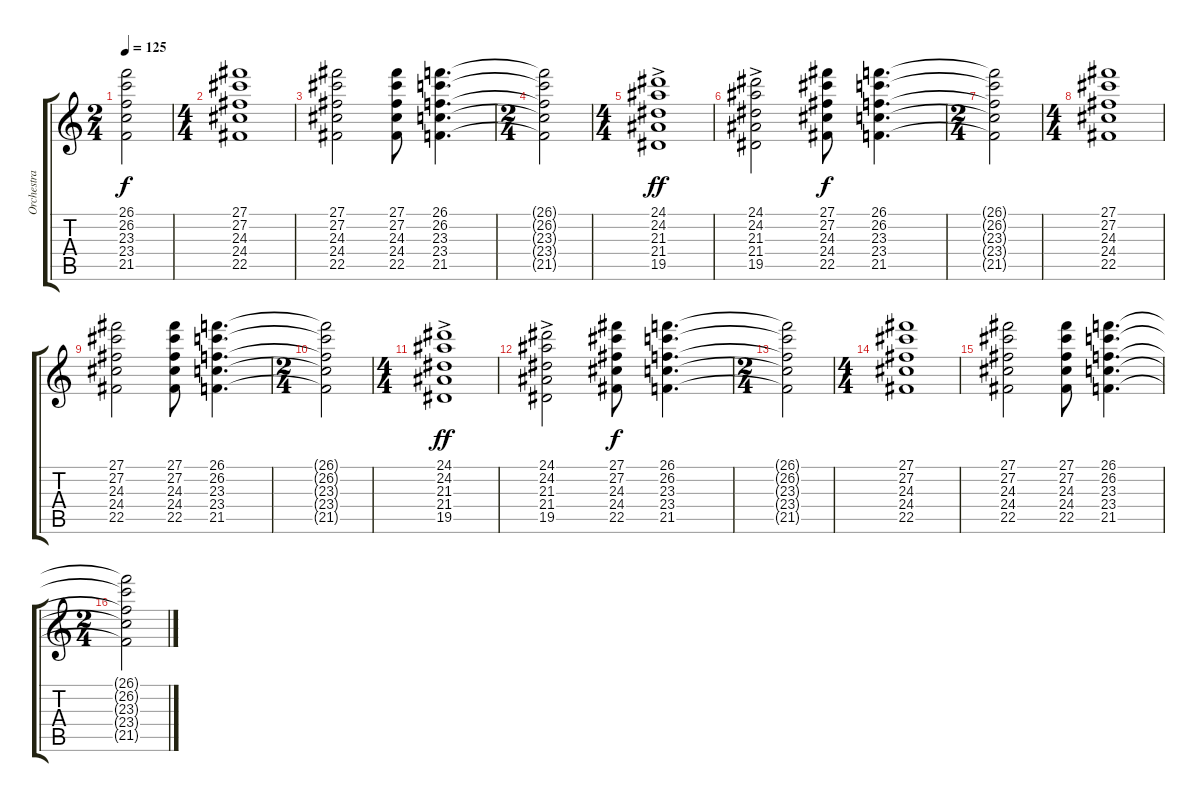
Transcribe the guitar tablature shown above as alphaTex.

\track ("Orchestra" "Orchestra") {instrument stringensemble1}
\staff {score tabs}
\tuning (Eb4 Bb3 Gb3 Db3 Ab2 Eb2) {hide}
\ts (2 4)
\tempo 125
\clef g2
\ks c
(26.1{t} 26.2{t} 23.3{t} 23.4{t} 21.5{t}).2{dy f} |
\ts (4 4)
(27.1 27.2 24.3 24.4 22.5).1 |
(27.1 27.2 24.3 24.4 22.5).2 (27.1 27.2 24.3 24.4 22.5).8 (26.1 26.2 23.3 23.4 21.5).4{d} |
\ts (2 4)
(26.1{t} 26.2{t} 23.3{t} 23.4{t} 21.5{t}).2 |
\ts (4 4)
(24.1{ac} 24.2{ac} 21.3{ac} 21.4{ac} 19.5{ac}).1{dy ff} |
(24.1{ac} 24.2{ac} 21.3{ac} 21.4{ac} 19.5{ac}).2 (27.1 27.2 24.3 24.4 22.5).8{dy f} (26.1 26.2 23.3 23.4 21.5).4{d} |
\ts (2 4)
(26.1{t} 26.2{t} 23.3{t} 23.4{t} 21.5{t}).2 |
\ts (4 4)
(27.1 27.2 24.3 24.4 22.5).1 |
(27.1 27.2 24.3 24.4 22.5).2 (27.1 27.2 24.3 24.4 22.5).8 (26.1 26.2 23.3 23.4 21.5).4{d} |
\ts (2 4)
(26.1{t} 26.2{t} 23.3{t} 23.4{t} 21.5{t}).2 |
\ts (4 4)
(24.1{ac} 24.2{ac} 21.3{ac} 21.4{ac} 19.5{ac}).1{dy ff} |
(24.1{ac} 24.2{ac} 21.3{ac} 21.4{ac} 19.5{ac}).2 (27.1 27.2 24.3 24.4 22.5).8{dy f} (26.1 26.2 23.3 23.4 21.5).4{d} |
\ts (2 4)
(26.1{t} 26.2{t} 23.3{t} 23.4{t} 21.5{t}).2 |
\ts (4 4)
(27.1 27.2 24.3 24.4 22.5).1 |
(27.1 27.2 24.3 24.4 22.5).2 (27.1 27.2 24.3 24.4 22.5).8 (26.1 26.2 23.3 23.4 21.5).4{d} |
\ts (2 4)
(26.1{t} 26.2{t} 23.3{t} 23.4{t} 21.5{t}).2
